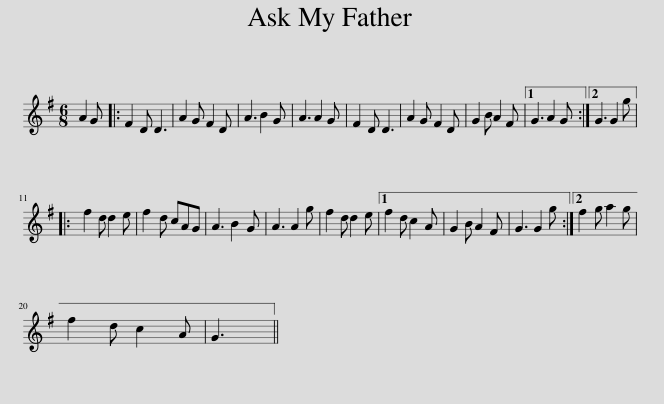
X:1
L:1/8
M:6/8
I:linebreak $
K:G
V:1 treble
V:1
 A2 G |: F2 D D3 | A2 G F2 D | A3 B2 G | A3 A2 G | %5
 F2 D D3 | A2 G F2 D | G2 B A2 F |1 G3 A2 G :|2 G3 G2 g |:$ %10
 f2 d d2 e | f2 d cAG | A3 B2 G | A3 A2 g | f2 d d2 e |1 %15
 f2 d c2 A | G2 B A2 F | G3 G2 g :|2 f2 g a2 g |$ f2 d c2 A | %20
 G3 || %21
